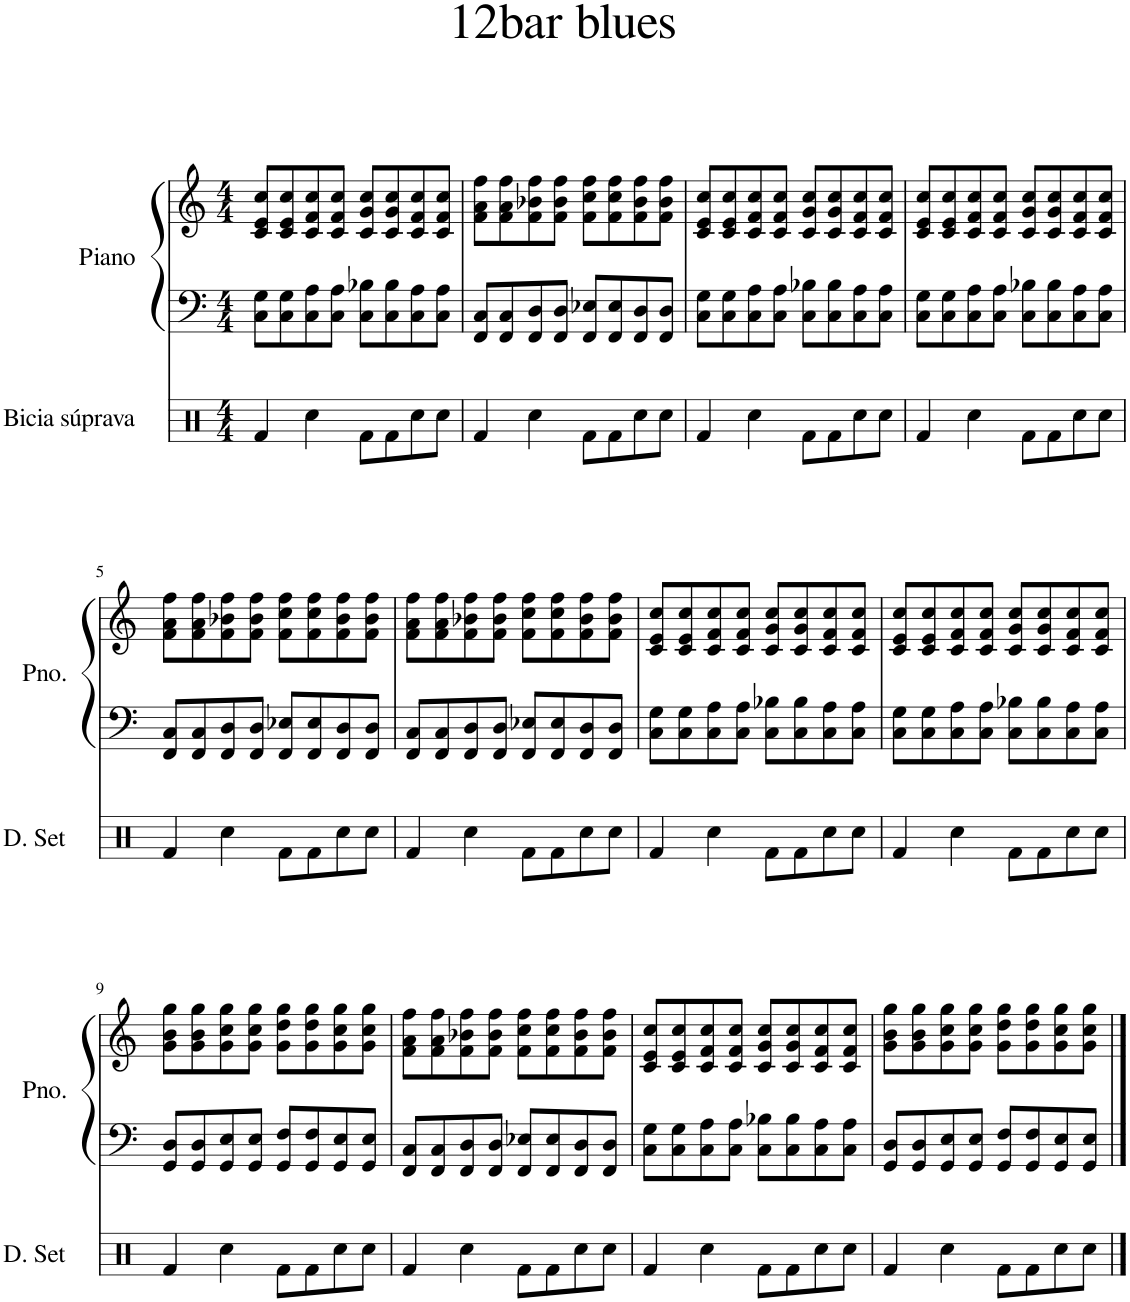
**kern	**kern	**kern
*part2	*part1	*part1
*staff3	*staff2	*staff1
*I"Bicia súprava	*I"Piano	*
*	*I'Pno.	*
*clefX	*clefF4	*clefG2
*k[]	*k[]	*k[]
*M4/4	*M4/4	*M4/4
=1	=1	=1
4Rf/	8C\ 8G\L	8c/ 8e/ 8cc/L
.	8C\ 8G\	8c/ 8e/ 8cc/
4Rcc\	8C\ 8A\	8c/ 8f/ 8cc/
.	8C\ 8A\J	8c/ 8f/ 8cc/J
8Rf\L	8C\ 8B-X\L	8c/ 8g/ 8cc/L
8Rf\	8C\ 8B-\	8c/ 8g/ 8cc/
8Rcc\	8C\ 8A\	8c/ 8f/ 8cc/
8Rcc\J	8C\ 8A\J	8c/ 8f/ 8cc/J
=2	=2	=2
4Rf/	8FF/ 8C/L	8f\ 8a\ 8ff\L
.	8FF/ 8C/	8f\ 8a\ 8ff\
4Rcc\	8FF/ 8D/	8f\ 8b-X\ 8ff\
.	8FF/ 8D/J	8f\ 8b-\ 8ff\J
8Rf\L	8FF/ 8E-X/L	8f\ 8cc\ 8ff\L
8Rf\	8FF/ 8E-/	8f\ 8cc\ 8ff\
8Rcc\	8FF/ 8D/	8f\ 8b-\ 8ff\
8Rcc\J	8FF/ 8D/J	8f\ 8b-\ 8ff\J
=3	=3	=3
4Rf/	8C\ 8G\L	8c/ 8e/ 8cc/L
.	8C\ 8G\	8c/ 8e/ 8cc/
4Rcc\	8C\ 8A\	8c/ 8f/ 8cc/
.	8C\ 8A\J	8c/ 8f/ 8cc/J
8Rf\L	8C\ 8B-X\L	8c/ 8g/ 8cc/L
8Rf\	8C\ 8B-\	8c/ 8g/ 8cc/
8Rcc\	8C\ 8A\	8c/ 8f/ 8cc/
8Rcc\J	8C\ 8A\J	8c/ 8f/ 8cc/J
=4	=4	=4
4Rf/	8C\ 8G\L	8c/ 8e/ 8cc/L
.	8C\ 8G\	8c/ 8e/ 8cc/
4Rcc\	8C\ 8A\	8c/ 8f/ 8cc/
.	8C\ 8A\J	8c/ 8f/ 8cc/J
8Rf\L	8C\ 8B-X\L	8c/ 8g/ 8cc/L
8Rf\	8C\ 8B-\	8c/ 8g/ 8cc/
8Rcc\	8C\ 8A\	8c/ 8f/ 8cc/
8Rcc\J	8C\ 8A\J	8c/ 8f/ 8cc/J
!!LO:LB:g=z
=5	=5	=5
4Rf/	8FF/ 8C/L	8f\ 8a\ 8ff\L
.	8FF/ 8C/	8f\ 8a\ 8ff\
4Rcc\	8FF/ 8D/	8f\ 8b-X\ 8ff\
.	8FF/ 8D/J	8f\ 8b-\ 8ff\J
8Rf\L	8FF/ 8E-X/L	8f\ 8cc\ 8ff\L
8Rf\	8FF/ 8E-/	8f\ 8cc\ 8ff\
8Rcc\	8FF/ 8D/	8f\ 8b-\ 8ff\
8Rcc\J	8FF/ 8D/J	8f\ 8b-\ 8ff\J
=6	=6	=6
4Rf/	8FF/ 8C/L	8f\ 8a\ 8ff\L
.	8FF/ 8C/	8f\ 8a\ 8ff\
4Rcc\	8FF/ 8D/	8f\ 8b-X\ 8ff\
.	8FF/ 8D/J	8f\ 8b-\ 8ff\J
8Rf\L	8FF/ 8E-X/L	8f\ 8cc\ 8ff\L
8Rf\	8FF/ 8E-/	8f\ 8cc\ 8ff\
8Rcc\	8FF/ 8D/	8f\ 8b-\ 8ff\
8Rcc\J	8FF/ 8D/J	8f\ 8b-\ 8ff\J
=7	=7	=7
4Rf/	8C\ 8G\L	8c/ 8e/ 8cc/L
.	8C\ 8G\	8c/ 8e/ 8cc/
4Rcc\	8C\ 8A\	8c/ 8f/ 8cc/
.	8C\ 8A\J	8c/ 8f/ 8cc/J
8Rf\L	8C\ 8B-X\L	8c/ 8g/ 8cc/L
8Rf\	8C\ 8B-\	8c/ 8g/ 8cc/
8Rcc\	8C\ 8A\	8c/ 8f/ 8cc/
8Rcc\J	8C\ 8A\J	8c/ 8f/ 8cc/J
=8	=8	=8
4Rf/	8C\ 8G\L	8c/ 8e/ 8cc/L
.	8C\ 8G\	8c/ 8e/ 8cc/
4Rcc\	8C\ 8A\	8c/ 8f/ 8cc/
.	8C\ 8A\J	8c/ 8f/ 8cc/J
8Rf\L	8C\ 8B-X\L	8c/ 8g/ 8cc/L
8Rf\	8C\ 8B-\	8c/ 8g/ 8cc/
8Rcc\	8C\ 8A\	8c/ 8f/ 8cc/
8Rcc\J	8C\ 8A\J	8c/ 8f/ 8cc/J
!!LO:LB:g=z
=9	=9	=9
4Rf/	8GG/ 8D/L	8g\ 8b\ 8gg\L
.	8GG/ 8D/	8g\ 8b\ 8gg\
4Rcc\	8GG/ 8E/	8g\ 8cc\ 8gg\
.	8GG/ 8E/J	8g\ 8cc\ 8gg\J
8Rf\L	8GG/ 8F/L	8g\ 8dd\ 8gg\L
8Rf\	8GG/ 8F/	8g\ 8dd\ 8gg\
8Rcc\	8GG/ 8E/	8g\ 8cc\ 8gg\
8Rcc\J	8GG/ 8E/J	8g\ 8cc\ 8gg\J
=10	=10	=10
4Rf/	8FF/ 8C/L	8f\ 8a\ 8ff\L
.	8FF/ 8C/	8f\ 8a\ 8ff\
4Rcc\	8FF/ 8D/	8f\ 8b-X\ 8ff\
.	8FF/ 8D/J	8f\ 8b-\ 8ff\J
8Rf\L	8FF/ 8E-X/L	8f\ 8cc\ 8ff\L
8Rf\	8FF/ 8E-/	8f\ 8cc\ 8ff\
8Rcc\	8FF/ 8D/	8f\ 8b-\ 8ff\
8Rcc\J	8FF/ 8D/J	8f\ 8b-\ 8ff\J
=11	=11	=11
4Rf/	8C\ 8G\L	8c/ 8e/ 8cc/L
.	8C\ 8G\	8c/ 8e/ 8cc/
4Rcc\	8C\ 8A\	8c/ 8f/ 8cc/
.	8C\ 8A\J	8c/ 8f/ 8cc/J
8Rf\L	8C\ 8B-X\L	8c/ 8g/ 8cc/L
8Rf\	8C\ 8B-\	8c/ 8g/ 8cc/
8Rcc\	8C\ 8A\	8c/ 8f/ 8cc/
8Rcc\J	8C\ 8A\J	8c/ 8f/ 8cc/J
=12	=12	=12
4Rf/	8GG/ 8D/L	8g\ 8b\ 8gg\L
.	8GG/ 8D/	8g\ 8b\ 8gg\
4Rcc\	8GG/ 8E/	8g\ 8cc\ 8gg\
.	8GG/ 8E/J	8g\ 8cc\ 8gg\J
8Rf\L	8GG/ 8F/L	8g\ 8dd\ 8gg\L
8Rf\	8GG/ 8F/	8g\ 8dd\ 8gg\
8Rcc\	8GG/ 8E/	8g\ 8cc\ 8gg\
8Rcc\J	8GG/ 8E/J	8g\ 8cc\ 8gg\J
==	==	==
*-	*-	*-
